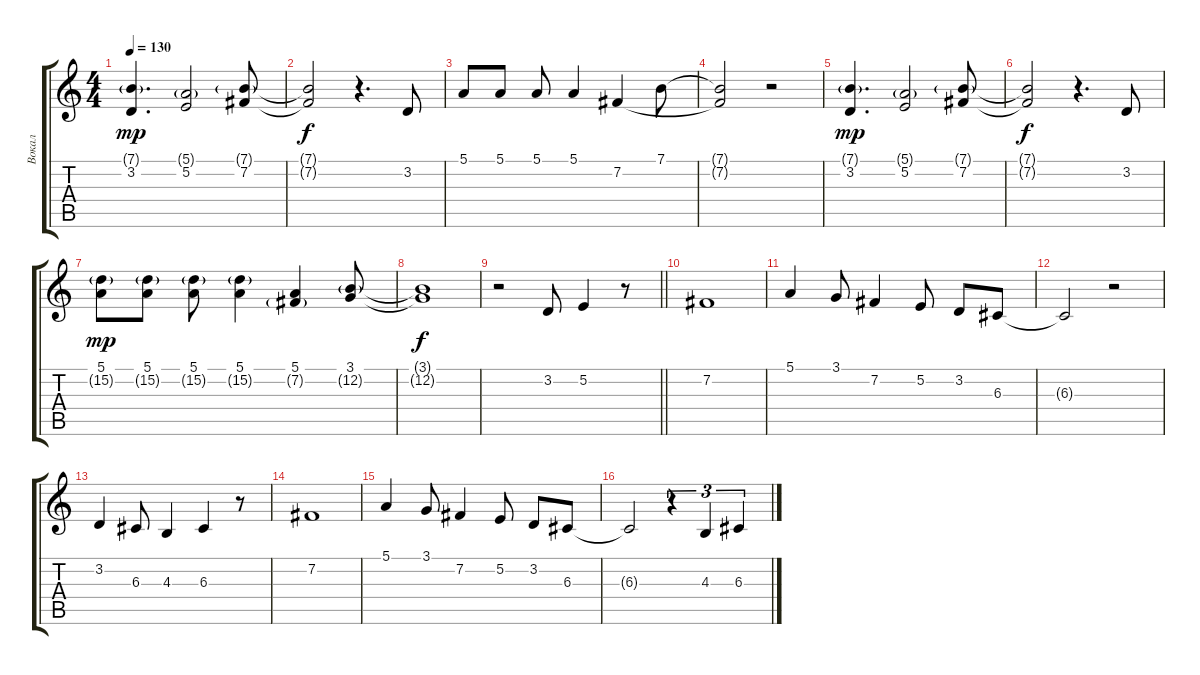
\track ("Вокал" "Вокал") {instrument sopranosax}
\staff {score tabs}
\tuning (E4 B3 G3 D3 A2 E2) {hide}
\ts (4 4)
\tempo 130
\clef g2
\ks c
(7.1{g} 3.2).4{d dy mp} (5.1{g} 5.2).2 (7.1{g} 7.2).8 |
(7.1{t} 7.2{t}).2{dy f} r.4{d} 3.2.8 |
5.1.8 5.1.8 5.1.8 5.1.4 7.2.4 7.1.8 |
(7.1{t} 7.2{t}).2 r.2 |
(7.1{g} 3.2).4{d dy mp} (5.1{g} 5.2).2 (7.1{g} 7.2).8 |
(7.1{t} 7.2{t}).2{dy f} r.4{d} 3.2.8 |
(5.1 15.2{g}).8{dy mp} (5.1 15.2{g}).8 (5.1 15.2{g}).8 (5.1 15.2{g}).4 (5.1 7.2{g}).4 (3.1 12.2{g}).8 |
(3.1{t} 12.2{t}).1{dy f} |
\barLineRight lightlight
r.2 3.2.8 5.2.4 r.8 |
7.2.1 |
5.1.4 3.1.8 7.2.4 5.2.8 3.2.8 6.3.8 |
6.3{t}.2 r.2 |
3.2.4 6.3.8 4.3.4 6.3.4 r.8 |
7.2.1 |
5.1.4 3.1.8 7.2.4 5.2.8 3.2.8 6.3.8 |
6.3{t}.2 r.4{tu (3 2)} 4.3.4{tu (3 2)} 6.3.4{tu (3 2)}
